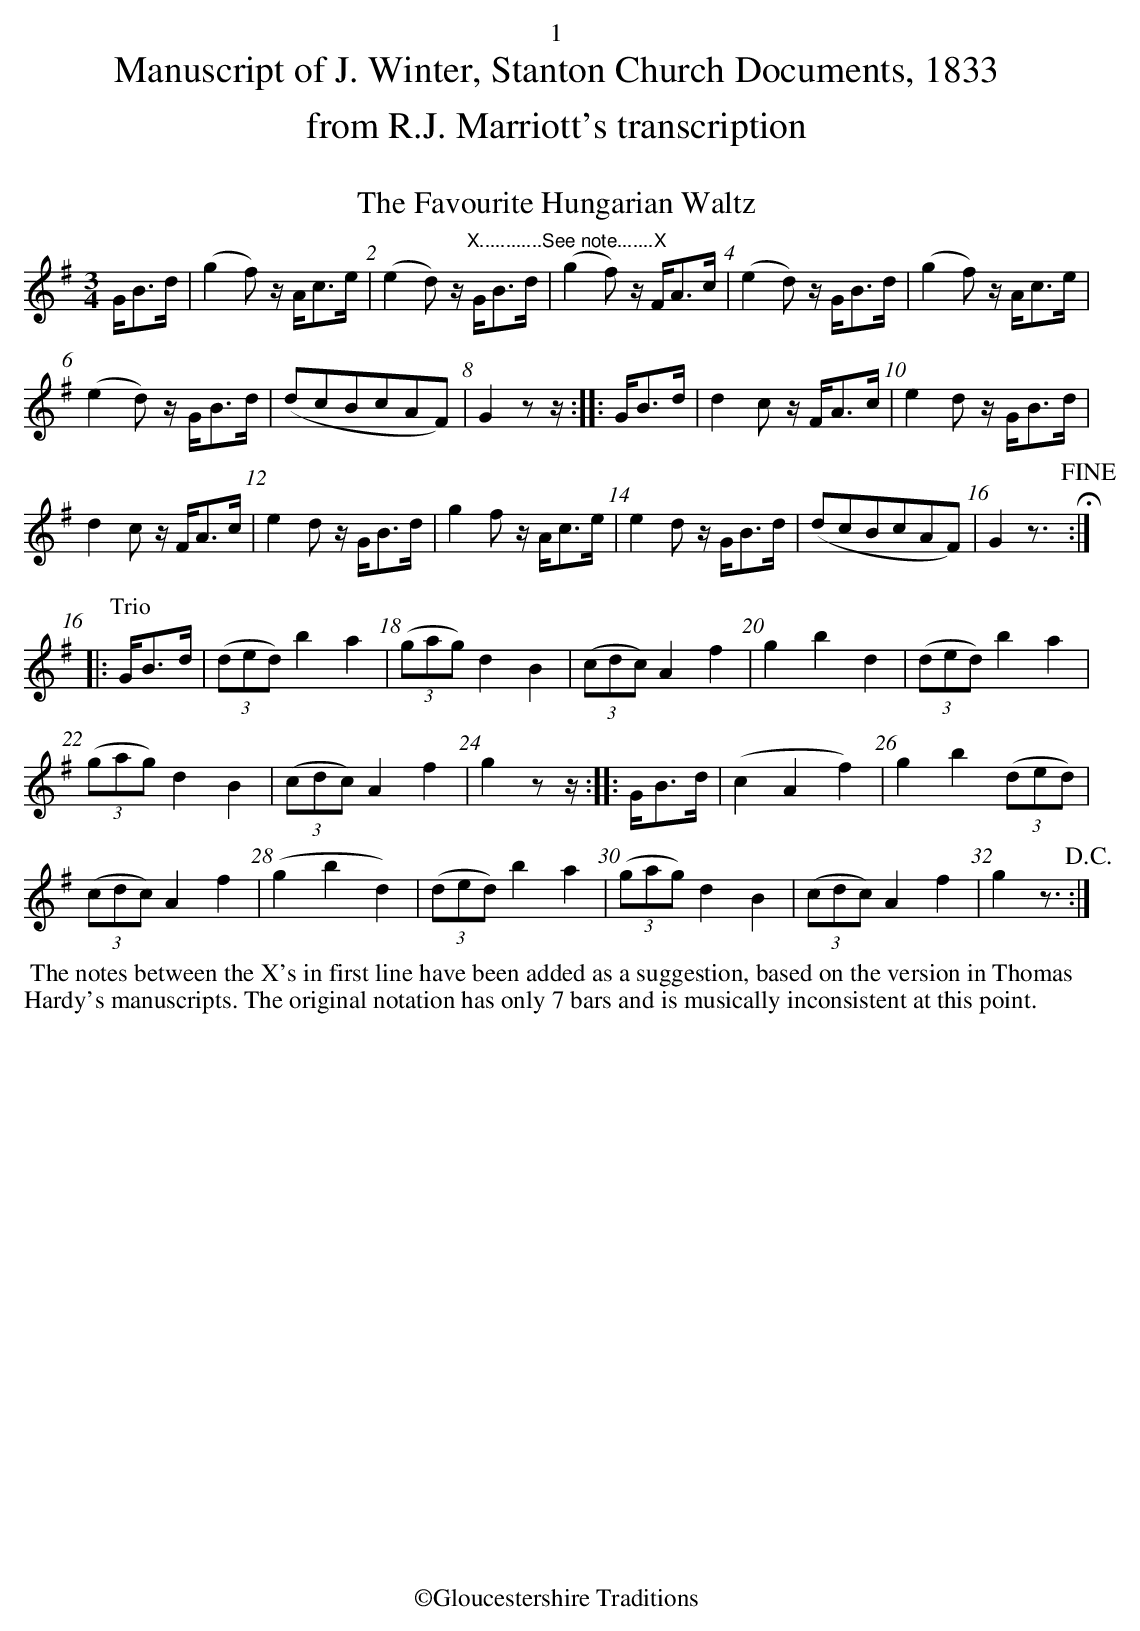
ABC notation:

X:1
T:Favourite Hungarian Waltz, The
U:N=!fine!
U:R=!D.C.!
M:3/4
L:1/8
K:G
G/B>d|(g2f)z/ A/c>e|(e2d) z/"X............See note.......X" G/B>d|(g2f)z/ F/A>c|(e2d) z/ G/B>d|(g2f)z/ A/c>e|
(e2d) z/ G/B>d|(dcBcAF)|G2zz/::G/B>d|d2c z/ F/A>c|e2d z/ G/B>d|
d2c z/F/A>c|e2d z/ G/B>d|g2f z/A/c>e|e2d z/ G/B>d|(dcBcAF)|G2 z3/2HN:|
|:[P:Trio]G/B>d|((3ded)b2a2|((3gag) d2B2|((3cdc) A2f2|g2b2d2|((3ded) b2a2|
((3gag) d2B2|((3cdc) A2f2|g2zz/:: G/B>d|(c2A2f2)|g2b2((3ded)|
((3cdc)A2f2|(g2b2d2)|((3ded) b2a2|((3gag) d2B2|((3cdc) A2f2 |g2 z3/2R:|
